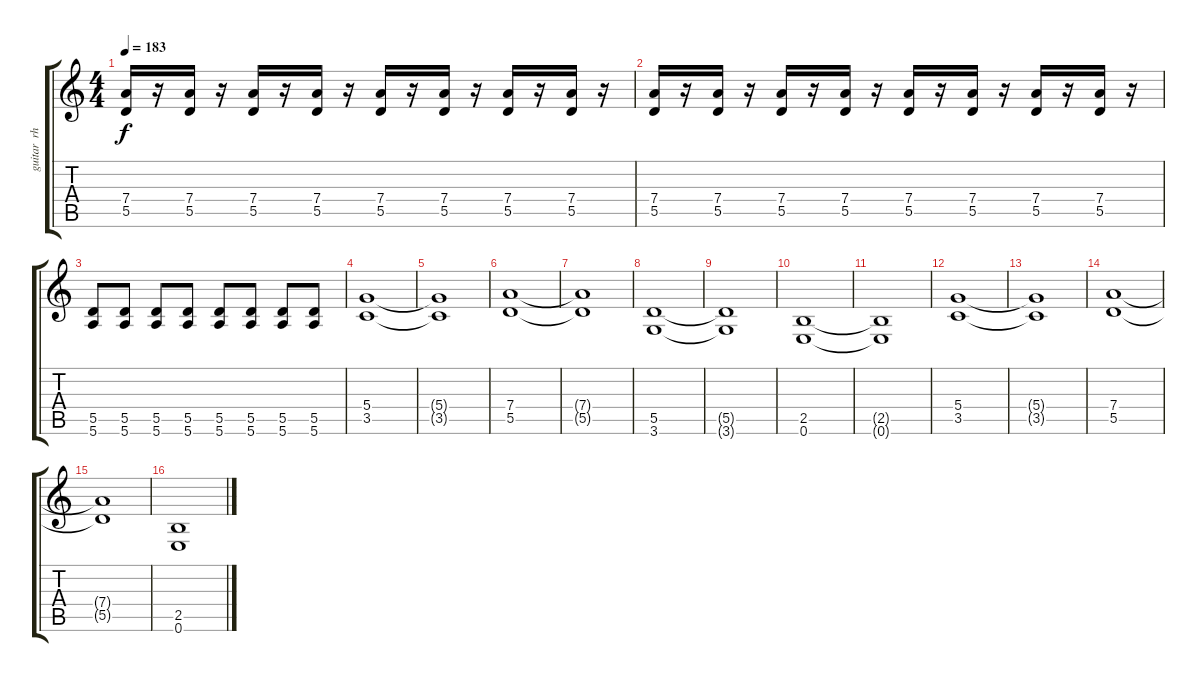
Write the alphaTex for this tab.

\track ("guitar  rhythm  left" "guitar  rh") {instrument distortionguitar}
\staff {score tabs}
\tuning (E4 B3 G3 D3 A2 E2) {hide}
\ts (4 4)
\tempo 183
\clef g2
\ks c
(7.4 5.5).16{dy f volume 12} r.16 (7.4 5.5).16 r.16 (7.4 5.5).16 r.16 (7.4 5.5).16 r.16 (7.4 5.5).16 r.16 (7.4 5.5).16 r.16 (7.4 5.5).16 r.16 (7.4 5.5).16 r.16 |
(7.4 5.5).16 r.16 (7.4 5.5).16 r.16 (7.4 5.5).16 r.16 (7.4 5.5).16 r.16 (7.4 5.5).16 r.16 (7.4 5.5).16 r.16 (7.4 5.5).16 r.16 (7.4 5.5).16 r.16 |
(5.5 5.6).8 (5.5 5.6).8 (5.5 5.6).8 (5.5 5.6).8 (5.5 5.6).8 (5.5 5.6).8 (5.5 5.6).8 (5.5 5.6).8 |
(5.4 3.5).1 |
(5.4{t} 3.5{t}).1 |
(7.4 5.5).1 |
(7.4{t} 5.5{t}).1 |
(5.5 3.6).1 |
(5.5{t} 3.6{t}).1 |
(2.5 0.6).1 |
(2.5{t} 0.6{t}).1 |
(5.4 3.5).1 |
(5.4{t} 3.5{t}).1 |
(7.4 5.5).1 |
(7.4{t} 5.5{t}).1 |
(2.5 0.6).1
